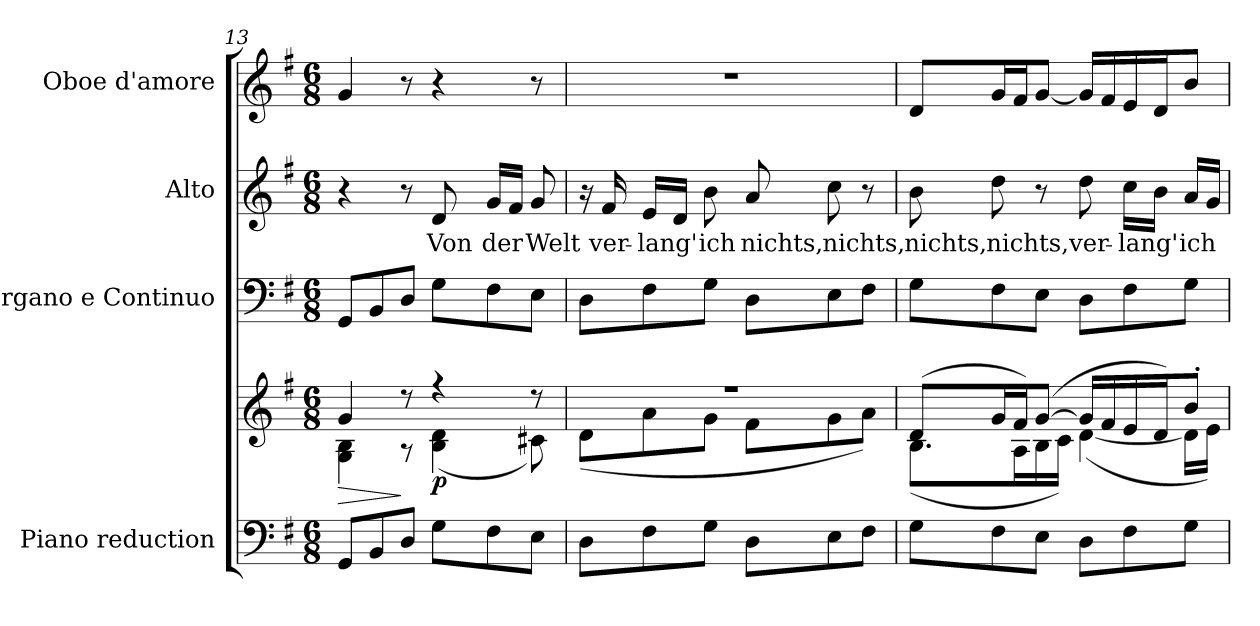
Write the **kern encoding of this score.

**kern	**kern	**dynam	**kern	**kern	**text	**kern
*part4	*part4	*part4	*part3	*part2	*part2	*part1
*staff5	*staff4	*staff4/5	*staff3	*staff2	*staff2	*staff1
*I"Piano reduction	*	*	*I"Organo e Continuo	*I"Alto	*	*I"Oboe d'amore
*I'Pno	*	*	*	*	*	*I'Ob
!!LO:LB:g=z
*clefF4	*clefG2	*	*clefF4	*clefG2	*	*clefG2
*k[f#]	*k[f#]	*	*k[f#]	*k[f#]	*	*k[f#]
*M6/8	*M6/8	*	*M6/8	*M6/8	*	*M6/8
=13	=13	=13	=13	=13	=13	=13
!	!	!LO:HP:b	!	!	!	!
*	*^	*	*	*	*	*
8GG/L	4g/	4G\ 4B\	>	8GG/L	4r	.	4g/
8BB/	.	.	.	8BB/	.	.	.
8D/J	8r	8r	]	8D/J	8r	.	8r
!	!	!	!LO:DY:b	!	!	!LO:LY:b	!
8G\L	4r	(4B\ 4d\	p	8G\L	8d/	Von	4r
!	!	!	!	!	!	!LO:LY:b	!
8F#\	.	.	.	8F#\	16g/LL	der	.
.	.	.	.	.	16f#/JJ	.	.
!	!	!	!	!	!	!LO:LY:b	!
8E\J	8r	8c#X\)	.	8E\J	8g/	Welt	8r
=14	=14	=14	=14	=14	=14	=14	=14
8D\L	2.r	(8d\L	.	8D\L	16r	.	2.r
!	!	!	!	!	!	!LO:LY:b	!
.	.	.	.	.	16f#/	ver-	.
!	!	!	!	!	!	!LO:LY:b	!
8F#\	.	8a\	.	8F#\	16e/LL	lang'	.
.	.	.	.	.	16d/JJ	.	.
!	!	!	!	!	!	!LO:LY:b	!
8G\J	.	8g\J	.	8G\J	8b\	ich	.
!	!	!	!	!	!	!LO:LY:b	!
8D\L	.	8f#\L	.	8D\L	8a/	nichts,	.
!	!	!	!	!	!	!LO:LY:b	!
8E\	.	8g\	.	8E\	8cc\	nichts,	.
8F#\J	.	8a\J)	.	8F#\J	8r	.	.
=15	=15	=15	=15	=15	=15	=15	=15
!	!	!	!	!	!	!LO:LY:b	!
8G\L	(8d/L	(8.B\L	.	8G\L	8b\	nichts,	8d/L
!	!	!	!	!	!	!LO:LY:b	!
8F#\	16g/L	.	.	8F#\	8dd\	nichts,	16g/L
.	16f#/J)	16A\L	.	.	.	.	16f#/J
8E\J	([8g/J	16B\	.	8E\J	8r	.	[8g/J
.	.	16c\JJ)	.	.	.	.	.
!	!	!	!	!	!	!LO:LY:b	!
8D\L	16g/LL]	([4d\	.	8D\L	8dd\	ver-	16g/LL]
.	16f#/	.	.	.	.	.	16f#/
!	!	!	!	!	!	!LO:LY:b	!
8F#\	16e/	.	.	8F#\	16cc\LL	lang'	16e/
.	16d/J)	.	.	.	16b\JJ	.	16d/J
!	!	!	!	!	!	!LO:LY:b	!
8G\J	8b'/J	16d\LL]	.	8G\J	16a/LL	ich	8b/J
.	.	16e\JJ)	.	.	16g/JJ	.	.
*	*v	*v	*	*	*	*	*
=	=	=	=	=	=	=
*-	*-	*-	*-	*-	*-	*-
